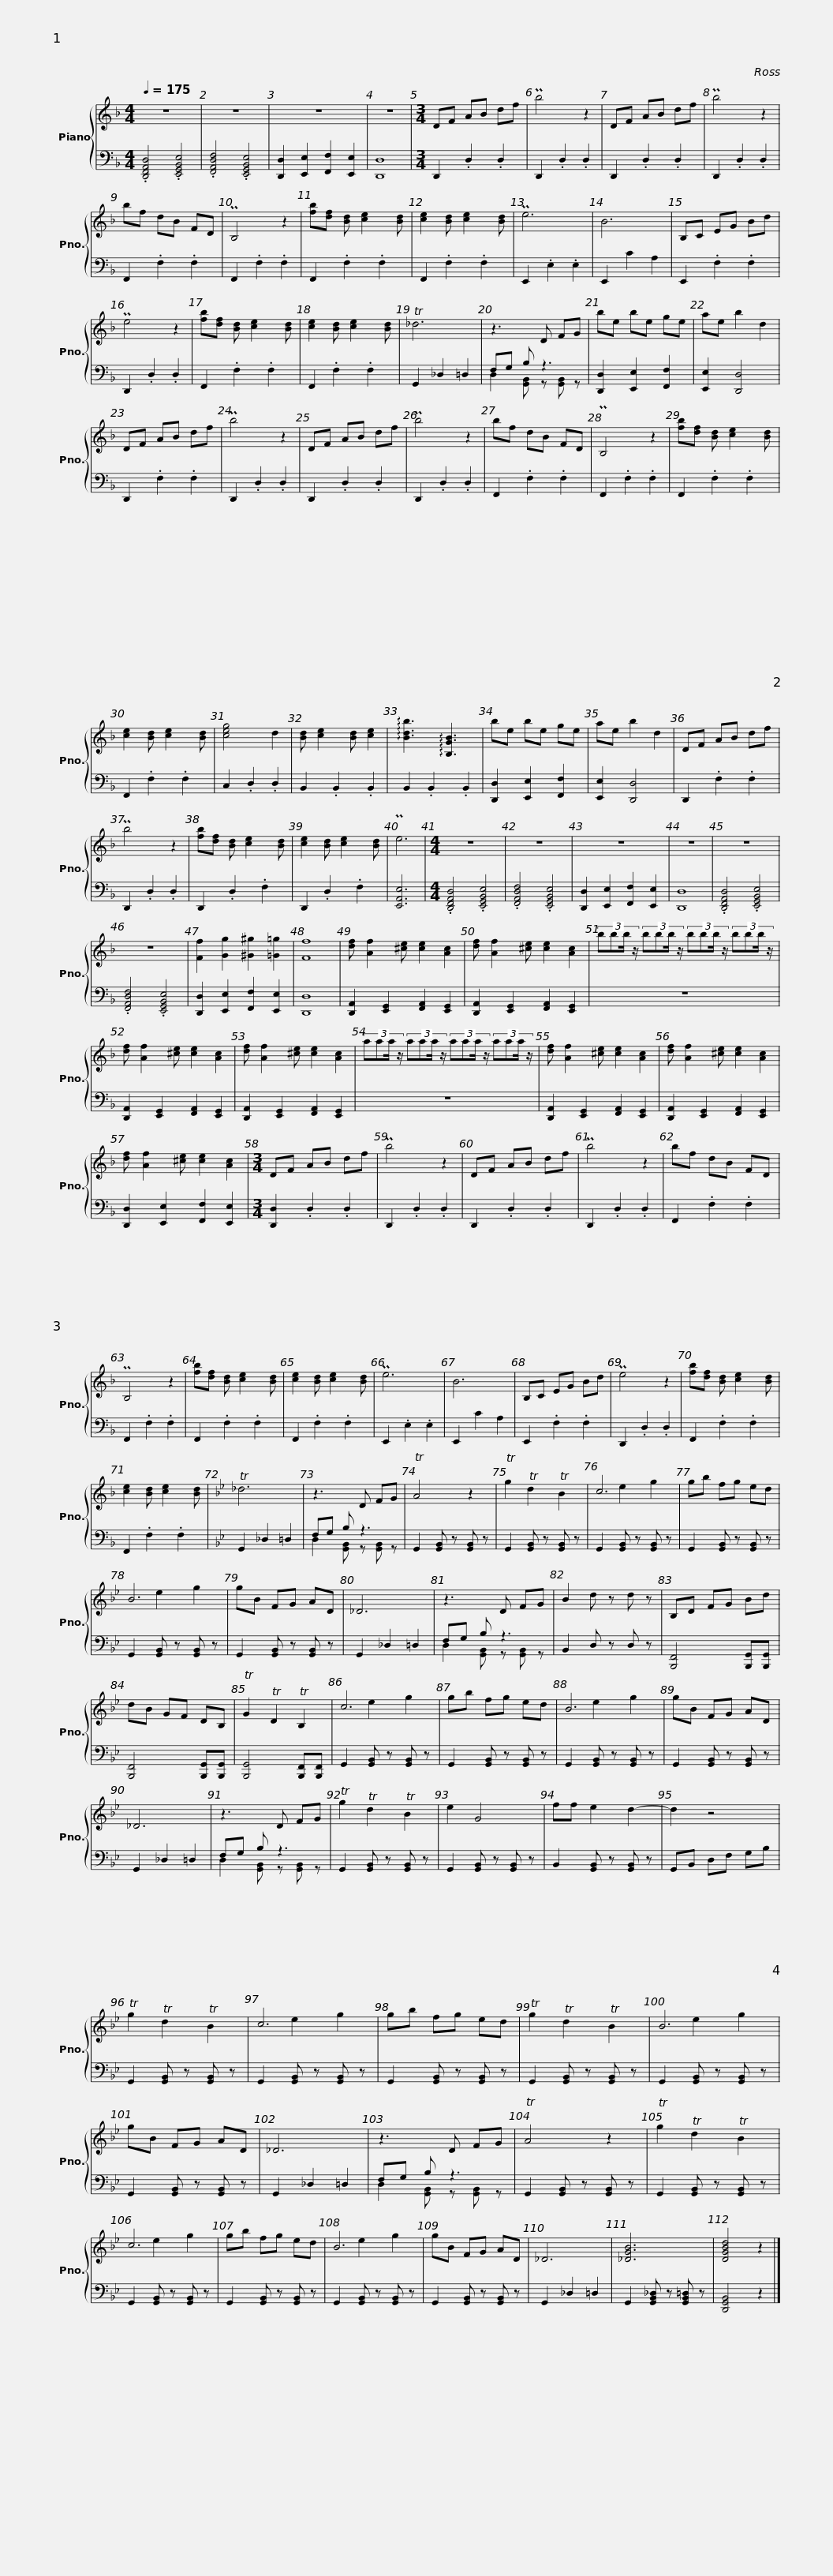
X:1
%%score { ( 1 4 ) | ( 2 3 ) }
L:1/8
Q:1/4=175
M:4/4
I:linebreak $
K:F
V:1 treble
V:4 treble
V:2 bass
V:3 bass
V:1
 z8 | z8 | z8 | z8 |[M:3/4] DF AB df | %5
 Pb4 z2 | DF AB df | Pb4 z2 | bf dB FD | PB,4 z2 |$ %10
 [fb][df] [Bd] [ce]2 [Bd] | [ce]2 [Bd] [ce]2 [Bd] | Pe6 | B6 | B,C EG Bd | %15
 Pe4 z2 | [fb][df] [Bd] [ce]2 [Bd] | [ce]2 [Bd] [ce]2 [Bd] | T_d6 |$ z3 D FG | %20
 be be ge | ae b2 d2 | DF AB df | Pb4 z2 | DF AB df | %25
 Pb4 z2 | bf dB FD |$ PB,4 z2 | [fb][df] [Bd] [ce]2 [Bd] | [ce]2 [Bd] [ce]2 [Bd] | %30
 [ceg]4 d2 | [Bd] [ce]2 [Bd] [ce]2 | !arpeggio![Bdb]3 !arpeggio![B,GB]3 | be be ge | ae b2 d2 | %35
 DF AB df |$ Pb4 z2 | [fb][df] [Bd] [ce]2 [Bd] | [ce]2 [Bd] [ce]2 [Bd] | Pe6 | %40
[M:4/4] z8 | z8 | z8 | z8 | z8 | %45
 z8 | [Ff]2 [Gg]2 [^G^g]2 [=G=g]2 |$ [Ff]8 | [df] [Af]2 [^ce] [ce]2 [Ac]2 | [df] [Af]2 [^ce] [ce]2 [Ac]2 | %50
 (3:2:4bbb/ z/ (3:2:4bbb/ z/ (3:2:4bbb/ z/ (3:2:4bbb/ z/ | [df] [Af]2 [^ce] [ce]2 [Ac]2 |$ [df] [Af]2 [^ce] [ce]2 [Ac]2 | (3:2:4aaa/ z/ (3:2:4aaa/ z/ (3:2:4aaa/ z/ (3:2:4aaa/ z/ | [df] [Af]2 [^ce] [ce]2 [Ac]2 | %55
 [df] [Af]2 [^ce] [ce]2 [Ac]2 | [df] [Af]2 [^ce] [ce]2 [Ac]2 |$[M:3/4] DF AB df | Pb4 z2 | DF AB df | %60
 Pb4 z2 | bf dB FD | PB,4 z2 | [fb][df] [Bd] [ce]2 [Bd] | [ce]2 [Bd] [ce]2 [Bd] | %65
 Pe6 |$ B6 | B,C EG Bd | Pe4 z2 | [fb][df] [Bd] [ce]2 [Bd] | %70
 [ce]2 [Bd] [ce]2 [Bd] |[K:Bb] T_d6 | z3 D FG | TA4 z2 |$ Tg2 Td2 TB2 | %75
 c6 | gb fg ed | B6 | gB FG AD | _D6 | %80
 z3 D FG |$ B2 d z d z | B,D FG Bd | dB GF DB, | TG2 TD2 TB,2 | %85
 c6 | gb fg ed | B6 |$ gB FG AD | _D6 | %90
 z3 D FG | Tg2 Td2 TB2 | e2 G4 | ff e2 d2- | d2 z4 |$ %95
 Tg2 Td2 TB2 | c6 | gb fg ed | Tg2 Td2 TB2 | B6 | %100
 gB FG AD | _D6 |$ z3 D FG | TA4 z2 | Tg2 Td2 TB2 | %105
 c6 | gb fg ed | B6 | gB FG AD |$ _D6 | %110
 [_DGB]6 | [DGBd]4 z2 |] %112
V:2
 .[D,,F,,A,,D,]4 .[E,,G,,B,,E,]4 | .[F,,A,,D,F,]4 .[E,,G,,B,,E,]4 | [D,,D,]2 [E,,E,]2 [F,,F,]2 [E,,E,]2 | [D,,D,]8 |[M:3/4] D,,2 .D,2 .D,2 | %5
 D,,2 .D,2 .D,2 | D,,2 .D,2 .D,2 | D,,2 .D,2 .D,2 | F,,2 .F,2 .F,2 | F,,2 .F,2 .F,2 |$ %10
 F,,2 .F,2 .F,2 | F,,2 .F,2 .F,2 | E,,2 .E,2 .E,2 | E,,2 C2 A,2 | E,,2 .F,2 .F,2 | %15
 D,,2 .D,2 .D,2 | F,,2 .F,2 .F,2 | F,,2 .F,2 .F,2 | G,,2 _D,2 =D,2 |$ F,G, B, z3 | %20
 [D,,D,]2 [E,,E,]2 [F,,F,]2 | [E,,E,]2 [D,,D,]4 | D,,2 .F,2 .F,2 | D,,2 .D,2 .D,2 | D,,2 .D,2 .D,2 | %25
 D,,2 .D,2 .D,2 | F,,2 .F,2 .F,2 |$ F,,2 .F,2 .F,2 | F,,2 .F,2 .F,2 | F,,2 .F,2 .F,2 | %30
 C,2 .D,2 .D,2 | B,,2 .B,,2 .B,,2 | B,,2 .B,,2 .B,,2 | [D,,D,]2 [E,,E,]2 [F,,F,]2 | [E,,E,]2 [D,,D,]4 | %35
 D,,2 .F,2 .F,2 |$ D,,2 .D,2 .D,2 | D,,2 .D,2 .F,2 | D,,2 .D,2 .F,2 | [E,,A,,E,]6 | %40
[M:4/4] .[D,,F,,A,,D,]4 .[E,,G,,B,,E,]4 | .[F,,A,,D,F,]4 .[E,,G,,B,,E,]4 | [D,,D,]2 [E,,E,]2 [F,,F,]2 [E,,E,]2 | [D,,D,]8 | .[D,,F,,A,,D,]4 .[E,,G,,B,,E,]4 | %45
 .[F,,A,,D,F,]4 .[E,,G,,B,,E,]4 | [D,,D,]2 [E,,E,]2 [F,,F,]2 [E,,E,]2 |$ [D,,D,]8 | [D,,A,,]2 [E,,G,,]2 [F,,A,,]2 [E,,G,,]2 | [D,,A,,]2 [E,,G,,]2 [F,,A,,]2 [E,,G,,]2 | %50
 z8 | [D,,A,,]2 [E,,G,,]2 [F,,A,,]2 [E,,G,,]2 |$ [D,,A,,]2 [E,,G,,]2 [F,,A,,]2 [E,,G,,]2 | z8 | [D,,A,,]2 [E,,G,,]2 [F,,A,,]2 [E,,G,,]2 | %55
 [D,,A,,]2 [E,,G,,]2 [F,,A,,]2 [E,,G,,]2 | [D,,D,]2 [E,,E,]2 [F,,F,]2 [E,,E,]2 |$[M:3/4] [D,,D,]2 .D,2 .D,2 | D,,2 .D,2 .D,2 | D,,2 .D,2 .D,2 | %60
 D,,2 .D,2 .D,2 | F,,2 .F,2 .F,2 | F,,2 .F,2 .F,2 | F,,2 .F,2 .F,2 | F,,2 .F,2 .F,2 | %65
 E,,2 .E,2 .E,2 |$ E,,2 C2 A,2 | E,,2 .F,2 .F,2 | D,,2 .D,2 .D,2 | F,,2 .F,2 .F,2 | %70
 F,,2 .F,2 .F,2 |[K:Bb] G,,2 _D,2 =D,2 | F,G, B, z3 | G,,2 [G,,B,,] z [G,,B,,] z |$ G,,2 [G,,B,,] z [G,,B,,] z | %75
 G,,2 [G,,B,,] z [G,,B,,] z | G,,2 [G,,B,,] z [G,,B,,] z | G,,2 [G,,B,,] z [G,,B,,] z | G,,2 [G,,B,,] z [G,,B,,] z | G,,2 _D,2 =D,2 | %80
 F,G, B, z3 |$ B,,2 D, z D, z | [B,,,F,,]4 [B,,,G,,][B,,,G,,] | [B,,,F,,]4 [B,,,G,,][B,,,G,,] | [B,,,G,,]4 [B,,,F,,][B,,,F,,] | %85
 G,,2 [G,,B,,] z [G,,B,,] z | G,,2 [G,,B,,] z [G,,B,,] z | G,,2 [G,,B,,] z [G,,B,,] z |$ G,,2 [G,,B,,] z [G,,B,,] z | G,,2 _D,2 =D,2 | %90
 F,G, B, z3 | G,,2 [G,,B,,] z [G,,B,,] z | G,,2 [G,,B,,] z [G,,B,,] z | B,,2 [G,,B,,] z [G,,B,,] z | G,,B,, D,F, G,B, |$ %95
 G,,2 [G,,B,,] z [G,,B,,] z | G,,2 [G,,B,,] z [G,,B,,] z | G,,2 [G,,B,,] z [G,,B,,] z | G,,2 [G,,B,,] z [G,,B,,] z | G,,2 [G,,B,,] z [G,,B,,] z | %100
 G,,2 [G,,B,,] z [G,,B,,] z | G,,2 _D,2 =D,2 |$ F,G, B, z3 | G,,2 [G,,B,,] z [G,,B,,] z | G,,2 [G,,B,,] z [G,,B,,] z | %105
 G,,2 [G,,B,,] z [G,,B,,] z | G,,2 [G,,B,,] z [G,,B,,] z | G,,2 [G,,B,,] z [G,,B,,] z | G,,2 [G,,B,,] z [G,,B,,] z |$ G,,2 _D,2 =D,2 | %110
 G,,2 [G,,B,,_D,] z [G,,B,,=D,] z | [D,,G,,B,,]4 z2 |] %112
V:3
 x8 | x8 | x8 | x8 |[M:3/4] x6 | %5
 x6 | x6 | x6 | x6 | x6 |$ %10
 x6 | x6 | x6 | x6 | x6 | %15
 x6 | x6 | x6 | x6 |$ D,2 [G,,B,,] z [G,,B,,] z | %20
 x6 | x6 | x6 | x6 | x6 | %25
 x6 | x6 |$ x6 | x6 | x6 | %30
 x6 | x6 | x6 | x6 | x6 | %35
 x6 |$ x6 | x6 | x6 | x6 | %40
[M:4/4] x8 | x8 | x8 | x8 | x8 | %45
 x8 | x8 |$ x8 | x8 | x8 | %50
 x8 | x8 |$ x8 | x8 | x8 | %55
 x8 | x8 |$[M:3/4] x6 | x6 | x6 | %60
 x6 | x6 | x6 | x6 | x6 | %65
 x6 |$ x6 | x6 | x6 | x6 | %70
 x6 |[K:Bb] x6 | D,2 [G,,B,,] z [G,,B,,] z | x6 |$ x6 | %75
 x6 | x6 | x6 | x6 | x6 | %80
 D,2 [G,,B,,] z [G,,B,,] z |$ x6 | x6 | x6 | x6 | %85
 x6 | x6 | x6 |$ x6 | x6 | %90
 D,2 [G,,B,,] z [G,,B,,] z | x6 | x6 | x6 | x6 |$ %95
 x6 | x6 | x6 | x6 | x6 | %100
 x6 | x6 |$ D,2 [G,,B,,] z [G,,B,,] z | x6 | x6 | %105
 x6 | x6 | x6 | x6 |$ x6 | %110
 x6 | x6 |] %112
V:4
 x8 | x8 | x8 | x8 |[M:3/4] x6 | %5
 x6 | x6 | x6 | x6 | x6 |$ %10
 x6 | x6 | x6 | x6 | x6 | %15
 x6 | x6 | x6 | x6 |$ x6 | %20
 x6 | x6 | x6 | x6 | x6 | %25
 x6 | x6 |$ x6 | x6 | x6 | %30
 x6 | x6 | x6 | x6 | x6 | %35
 x6 |$ x6 | x6 | x6 | x6 | %40
[M:4/4] x8 | x8 | x8 | x8 | x8 | %45
 x8 | x8 |$ x8 | x8 | x8 | %50
 x8 | x8 |$ x8 | x8 | x8 | %55
 x8 | x8 |$[M:3/4] x6 | x6 | x6 | %60
 x6 | x6 | x6 | x6 | x6 | %65
 x6 |$ x6 | x6 | x6 | x6 | %70
 x6 |[K:Bb] x6 | x6 | x6 |$ x6 | %75
 x2 e2 g2 | x6 | x2 e2 g2 | x6 | x6 | %80
 x6 |$ x6 | x6 | x6 | x6 | %85
 x2 e2 g2 | x6 | x2 e2 g2 |$ x6 | x6 | %90
 x6 | x6 | x6 | x6 | x6 |$ %95
 x6 | x2 e2 g2 | x6 | x6 | x2 e2 g2 | %100
 x6 | x6 |$ x6 | x6 | x6 | %105
 x2 e2 g2 | x6 | x2 e2 g2 | x6 |$ x6 | %110
 x6 | x6 |] %112
